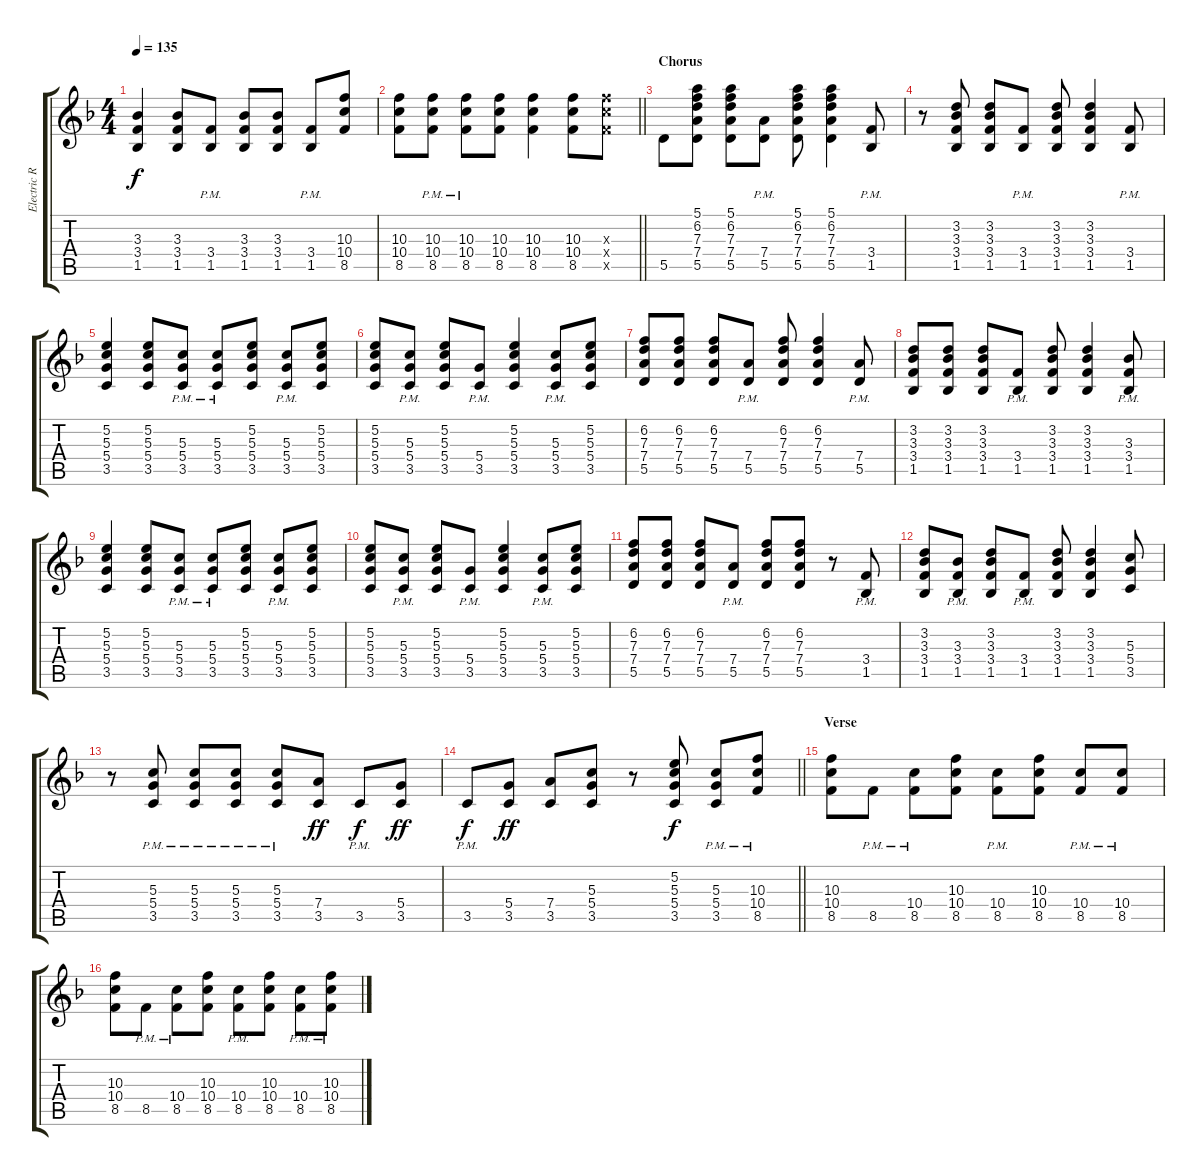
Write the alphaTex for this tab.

\track ("Electric Rythm" "Electric R") {instrument distortionguitar}
\staff {score tabs}
\tuning (E4 B3 G3 D3 A2 E2) {hide}
\ts (4 4)
\tempo 135
\clef g2
\ks f
(3.3{t} 3.4{t} 1.5{t}).4{dy f} (3.3 3.4 1.5).8 (3.4{pm} 1.5{pm}).8 (3.3 3.4 1.5).8 (3.3 3.4 1.5).8 (3.4{pm} 1.5{pm}).8 (10.3 10.4 8.5).8 |
\barLineRight lightlight
(10.3 10.4 8.5).8 (10.3{pm} 10.4{pm} 8.5{pm}).8 (10.3{pm} 10.4{pm} 8.5{pm}).8 (10.3 10.4 8.5).8 (10.3 10.4 8.5).4 (10.3 10.4 8.5).8 (10.3{x} 10.4{x} 8.5{x}).8 |
\section ("" "Chorus")
5.5.8 (5.1 6.2 7.3 7.4 5.5).8 (5.1 6.2 7.3 7.4 5.5).8 (7.4{pm} 5.5{pm}).8 (5.1 6.2 7.3 7.4 5.5).8 (5.1 6.2 7.3 7.4 5.5).4 (3.4{pm} 1.5{pm}).8 |
r.8 (3.2 3.3 3.4 1.5).8 (3.2 3.3 3.4 1.5).8 (3.4{pm} 1.5{pm}).8 (3.2 3.3 3.4 1.5).8 (3.2 3.3 3.4 1.5).4 (3.4{pm} 1.5{pm}).8 |
(5.2 5.3 5.4 3.5).4 (5.2 5.3 5.4 3.5).8 (5.3{pm} 5.4{pm} 3.5{pm}).8 (5.3{pm} 5.4{pm} 3.5{pm}).8 (5.2 5.3 5.4 3.5).8 (5.3{pm} 5.4{pm} 3.5{pm}).8 (5.2 5.3 5.4 3.5).8 |
(5.2 5.3 5.4 3.5).8 (5.3{pm} 5.4{pm} 3.5{pm}).8 (5.2 5.3 5.4 3.5).8 (5.4{pm} 3.5{pm}).8 (5.2 5.3 5.4 3.5).4 (5.3{pm} 5.4{pm} 3.5{pm}).8 (5.2 5.3 5.4 3.5).8 |
(6.2 7.3 7.4 5.5).8 (6.2 7.3 7.4 5.5).8 (6.2 7.3 7.4 5.5).8 (7.4{pm} 5.5{pm}).8 (6.2 7.3 7.4 5.5).8 (6.2 7.3 7.4 5.5).4 (7.4{pm} 5.5{pm}).8 |
(3.2 3.3 3.4 1.5).8 (3.2 3.3 3.4 1.5).8 (3.2 3.3 3.4 1.5).8 (3.4{pm} 1.5{pm}).8 (3.2 3.3 3.4 1.5).8 (3.2 3.3 3.4 1.5).4 (3.3{pm} 3.4{pm} 1.5{pm}).8 |
(5.2 5.3 5.4 3.5).4 (5.2 5.3 5.4 3.5).8 (5.3{pm} 5.4{pm} 3.5{pm}).8 (5.3{pm} 5.4{pm} 3.5{pm}).8 (5.2 5.3 5.4 3.5).8 (5.3{pm} 5.4{pm} 3.5{pm}).8 (5.2 5.3 5.4 3.5).8 |
(5.2 5.3 5.4 3.5).8 (5.3{pm} 5.4{pm} 3.5{pm}).8 (5.2 5.3 5.4 3.5).8 (5.4{pm} 3.5{pm}).8 (5.2 5.3 5.4 3.5).4 (5.3{pm} 5.4{pm} 3.5{pm}).8 (5.2 5.3 5.4 3.5).8 |
(6.2 7.3 7.4 5.5).8 (6.2 7.3 7.4 5.5).8 (6.2 7.3 7.4 5.5).8 (7.4{pm} 5.5{pm}).8 (6.2 7.3 7.4 5.5).8 (6.2 7.3 7.4 5.5).8 r.8 (3.4{pm} 1.5{pm}).8 |
(3.2 3.3 3.4 1.5).8 (3.3{pm} 3.4{pm} 1.5{pm}).8 (3.2 3.3 3.4 1.5).8 (3.4{pm} 1.5{pm}).8 (3.2 3.3 3.4 1.5).8 (3.2 3.3 3.4 1.5).4 (5.3 5.4 3.5).8 |
r.8 (5.3{pm} 5.4{pm} 3.5{pm}).8 (5.3{pm} 5.4{pm} 3.5{pm}).8 (5.3{pm} 5.4{pm} 3.5{pm}).8 (5.3{pm} 5.4{pm} 3.5{pm}).8 (7.4 3.5).8{dy ff} 3.5{pm}.8{dy f} (5.4 3.5).8{dy ff} |
\barLineRight lightlight
3.5{pm}.8{dy f} (5.4 3.5).8{dy ff} (7.4 3.5).8 (5.3 5.4 3.5).8 r.8 (5.2 5.3 5.4 3.5).8{dy f} (5.3{pm} 5.4{pm} 3.5{pm}).8 (10.3{pm} 10.4{pm} 8.5{pm}).8 |
\section ("" "Verse")
(10.3 10.4 8.5).8 8.5{pm}.8 (10.4{pm} 8.5{pm}).8 (10.3 10.4 8.5).8 (10.4{pm} 8.5{pm}).8 (10.3 10.4 8.5).8 (10.4{pm} 8.5{pm}).8 (10.4{pm} 8.5{pm}).8 |
(10.3 10.4 8.5).8 8.5{pm}.8 (10.4{pm} 8.5{pm}).8 (10.3 10.4 8.5).8 (10.4{pm} 8.5{pm}).8 (10.3 10.4 8.5).8 (10.4{pm} 8.5{pm}).8 (10.3{pm} 10.4{pm} 8.5{pm}).8
